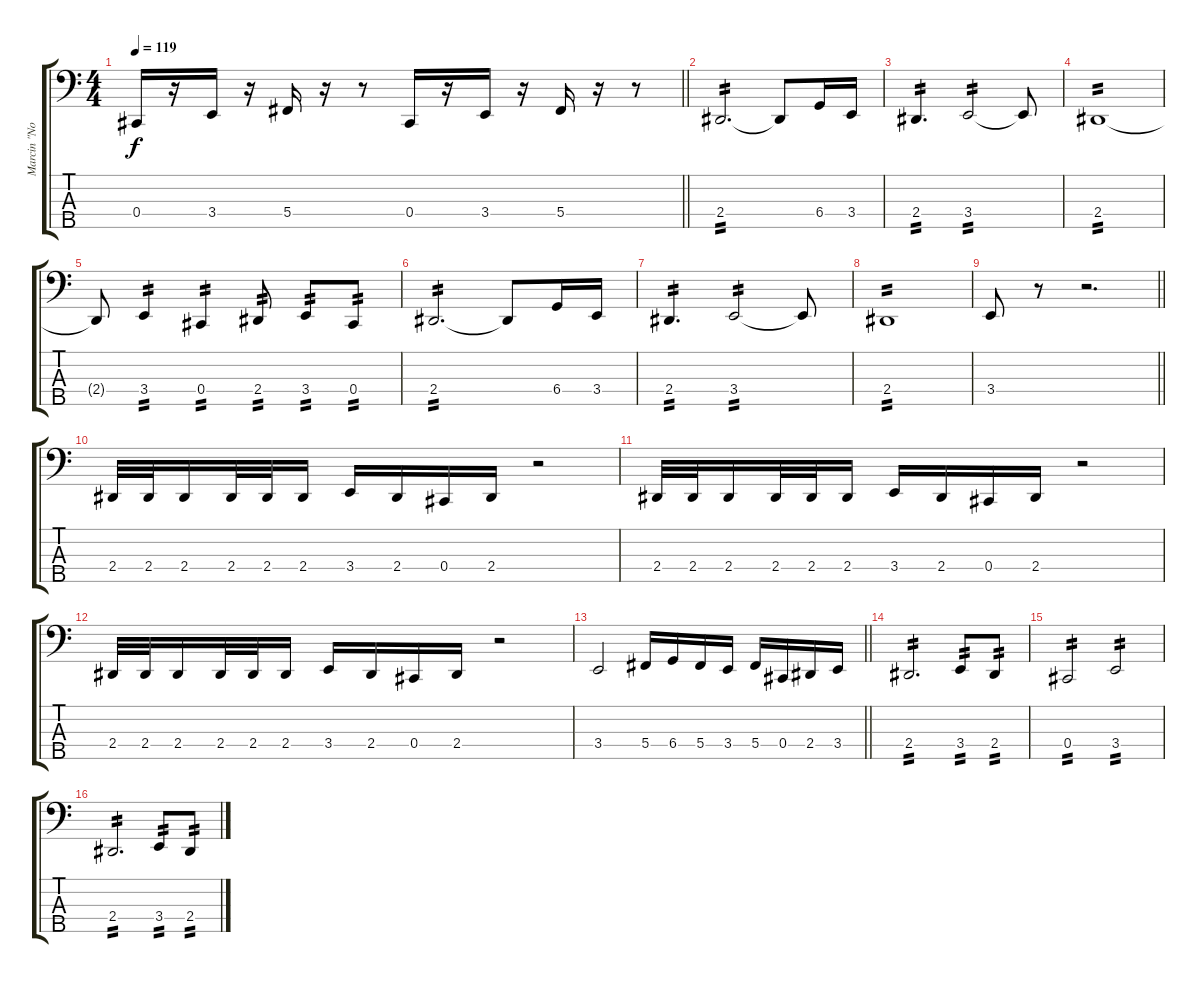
\track ("Marcin \"Novy\" Nowak " "Marcin \"No") {instrument electricbassfinger}
\staff {score tabs}
\tuning (E2 B1 Gb1 Db1 Ab0) {hide}
\ts (4 4)
\tempo 119
\clef f4
\barLineRight lightlight
\ks c
0.4.16{dy f} r.16 3.4.16 r.16 5.4.16 r.16 r.8 0.4.16 r.16 3.4.16 r.16 5.4.16 r.16 r.8 |
2.4.2{d tp 2} 2.4{t}.8 6.4.16 3.4.16 |
2.4.4{d tp 2} 3.4.2{tp 2} 3.4{t}.8 |
2.4.1{tp 2} |
2.4{t}.8 3.4.4{tp 2} 0.4.4{tp 2} 2.4.8{tp 2} 3.4.8{tp 2} 0.4.8{tp 2} |
2.4.2{d tp 2} 2.4{t}.8 6.4.16 3.4.16 |
2.4.4{d tp 2} 3.4.2{tp 2} 3.4{t}.8 |
2.4.1{tp 2} |
\barLineRight lightlight
3.4.8 r.8 r.2{d} |
2.4.32 2.4.32 2.4.16 2.4.32 2.4.32 2.4.16 3.4.16 2.4.16 0.4.16 2.4.16 r.2 |
2.4.32 2.4.32 2.4.16 2.4.32 2.4.32 2.4.16 3.4.16 2.4.16 0.4.16 2.4.16 r.2 |
2.4.32 2.4.32 2.4.16 2.4.32 2.4.32 2.4.16 3.4.16 2.4.16 0.4.16 2.4.16 r.2 |
\barLineRight lightlight
3.4.2 5.4.16 6.4.16 5.4.16 3.4.16 5.4.16 0.4.16 2.4.16 3.4.16 |
2.4.2{d tp 2} 3.4.8{tp 2} 2.4.8{tp 2} |
0.4.2{tp 2} 3.4.2{tp 2} |
2.4.2{d tp 2} 3.4.8{tp 2} 2.4.8{tp 2}
